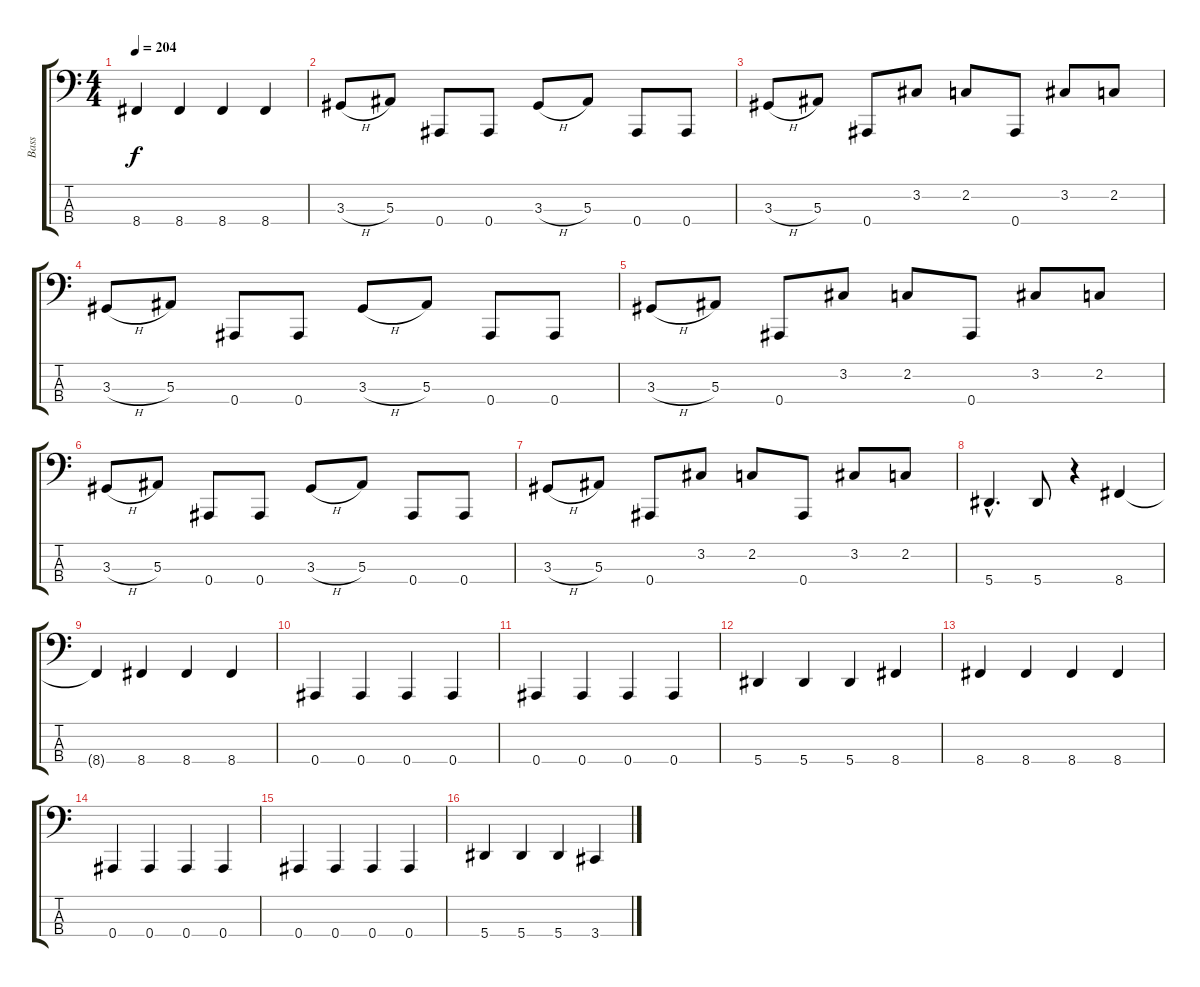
\track ("Bass" "Bass") {instrument electricbassfinger}
\staff {score tabs}
\tuning (Eb2 Bb1 F1 Bb0) {hide}
\ts (4 4)
\tempo 204
\clef f4
\ks c
8.4{t}.4{dy f} 8.4.4 8.4.4 8.4.4 |
3.3{h}.8 5.3.8 0.4.8 0.4.8 3.3{h}.8 5.3.8 0.4.8 0.4.8 |
3.3{h}.8 5.3.8 0.4.8 3.2.8 2.2.8 0.4.8 3.2.8 2.2.8 |
3.3{h}.8 5.3.8 0.4.8 0.4.8 3.3{h}.8 5.3.8 0.4.8 0.4.8 |
3.3{h}.8 5.3.8 0.4.8 3.2.8 2.2.8 0.4.8 3.2.8 2.2.8 |
3.3{h}.8 5.3.8 0.4.8 0.4.8 3.3{h}.8 5.3.8 0.4.8 0.4.8 |
3.3{h}.8 5.3.8 0.4.8 3.2.8 2.2.8 0.4.8 3.2.8 2.2.8 |
5.4{hac}.4{d} 5.4.8 r.4 8.4.4 |
8.4{t}.4 8.4.4 8.4.4 8.4.4 |
0.4.4 0.4.4 0.4.4 0.4.4 |
0.4.4 0.4.4 0.4.4 0.4.4 |
5.4.4 5.4.4 5.4.4 8.4.4 |
8.4.4 8.4.4 8.4.4 8.4.4 |
0.4.4 0.4.4 0.4.4 0.4.4 |
0.4.4 0.4.4 0.4.4 0.4.4 |
5.4.4 5.4.4 5.4.4 3.4.4
